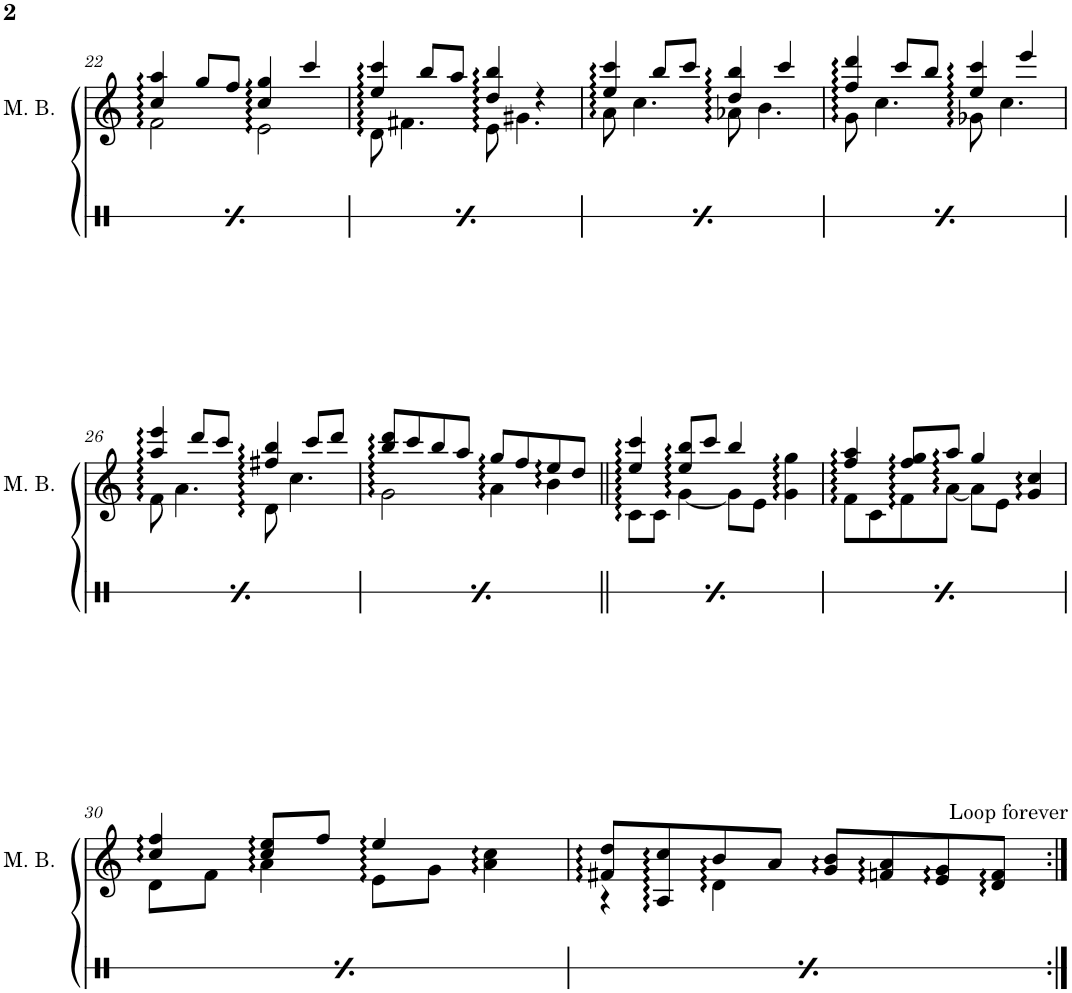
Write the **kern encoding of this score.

**kern	**kern	**kern	**kern	**kern	**kern
*part6	*part5	*part4	*part3	*part2	*part1
*staff6	*staff5	*staff4	*staff3	*staff2	*staff1
*I"Bass Drum	*I"Celesta	*I"Celesta	*I"Celesta	*I"Celesta	*I"Music Box
*I'B Dr	*I'Clst	*I'Clst	*I'Clst	*I'Clst	*I'M. B.
!!LO:PB:g=z
*clefX	*clefG2	*clefG2	*clefG2	*clefG2	*clefG2
*k[]	*k[]	*k[]	*k[]	*k[]	*k[]
*M4/4	*M4/4	*M4/4	*M4/4	*M4/4	*M4/4
*met(c)	*met(c)	*met(c)	*met(c)	*met(c)	*met(c)
=22	=22	=22	=22	=22	=22
*	*	*	*	*^	*^
6Re\	4.f	1r	32r	4r	64r	4cc/ 4aa/	2f\
.	.	.	.	.	[64cc\KKKL	.	.
.	.	.	[8..aa	.	8..cc\J_	.	.
6r	.	.	.	.	.	.	.
.	.	.	8aa\L]	4gg	8cc]	8gg/L	.
6Re\	.	.	.	.	.	.	.
.	8r	.	[8ff\J	.	8r	8ff/J	.
6r	4.e	.	4ff]	4r	64r	4cc/ 4gg/	2e\
.	.	.	.	.	[64cc\KKKL	.	.
.	.	.	.	.	8..cc_\ [8..gg\J	.	.
6Re\	.	.	.	.	.	.	.
.	.	.	4ccc	8r	8cc] 8gg]J	4ccc/	.
6r	.	.	.	.	.	.	.
.	8r	.	.	8r	8ryy	.	.
=23	=23	=23	=23	=23	=23	=23	=23
6Re\	4.d	8r	32r	4r	64r	4ee/ 4ccc/	8d\
.	.	.	.	.	[16..ee	.	.
.	.	.	[8..ccc	.	.	.	.
.	.	4.f#X	.	.	4ee]	.	4.f#X\
6r	.	.	.	.	.	.	.
.	.	.	8ccc\L]	4bb	.	8bb/L	.
6Re\	.	.	.	.	.	.	.
.	8r	.	[8aa\J	.	8r	8aa/J	.
6r	4.e	8r	4aa]	32r	64r	4dd/ 4bb/	8e\
.	.	.	.	.	[16..dd	.	.
.	.	.	.	[8..bb	.	.	.
.	.	4.g#X	.	.	4dd]	.	4.g#X\
6Re\	.	.	.	.	.	.	.
.	.	.	4r	4bb]	.	4r	.
6r	.	.	.	.	.	.	.
.	8r	.	.	.	8r	.	.
=24	=24	=24	=24	=24	=24	=24	=24
6Re\	4.a	8r	32r	4r	64r	4ee/ 4ccc/	8a\
.	.	.	.	.	[16..ee	.	.
.	.	.	[8..ccc	.	.	.	.
.	.	4.cc	.	.	4ee]	.	4.cc\
6r	.	.	.	.	.	.	.
.	.	.	8ccc\L]	4bb	.	8bb/L	.
6Re\	.	.	.	.	.	.	.
.	8r	.	[8ccc\J	.	8r	8ccc/J	.
6r	4.a-X	8r	4ccc]	32r	64r	4dd/ 4bb/	8a-X\
.	.	.	.	.	[16..dd	.	.
.	.	.	.	8..bb	.	.	.
.	.	4.b	.	.	4dd]	.	4.b\
6Re\	.	.	.	.	.	.	.
.	.	.	4ccc	4r	.	4ccc/	.
6r	.	.	.	.	.	.	.
.	8r	.	.	.	8r	.	.
=25	=25	=25	=25	=25	=25	=25	=25
6Re\	4.g	8r	32r	4r	64r	4ff/ 4ddd/	8g\
.	.	.	.	.	[16..ff	.	.
.	.	.	[8..ddd	.	.	.	.
.	.	4.cc	.	.	4ff]	.	4.cc\
6r	.	.	.	.	.	.	.
.	.	.	8ddd\L]	4ccc	.	8ccc/L	.
6Re\	.	.	.	.	.	.	.
.	8r	.	[8bb\J	.	8r	8bb/J	.
6r	4.g-X	8r	4bb]	32r	64r	4ee/ 4ccc/	8g-X\
.	.	.	.	.	[16..ee	.	.
.	.	.	.	8..ccc	.	.	.
.	.	4.cc	.	.	4ee]	.	4.cc\
6Re\	.	.	.	.	.	.	.
.	.	.	4eee	8r	.	4eee/	.
6r	.	.	.	.	.	.	.
.	8r	.	.	8r	8ryy	.	.
!!LO:LB:g=z	!!
=26	=26	=26	=26	=26	=26	=26	=26
6Re\	4.f	8r	32r	4r	64r	4aa/ 4eee/	8f\
.	.	.	.	.	[16..aa	.	.
.	.	.	[8..eee	.	.	.	.
.	.	4.a	.	.	4aa]	.	4.a\
6r	.	.	.	.	.	.	.
.	.	.	8eee\L]	4ddd	.	8ddd/L	.
6Re\	.	.	.	.	.	.	.
.	8r	.	[8ccc\J	.	8r	8ccc/J	.
6r	4.d	8r	4ccc]	32r	64r	4ff#X/ 4bb/	8d\
.	.	.	.	.	[16..ff#X	.	.
.	.	.	.	8..bb	.	.	.
.	.	4.cc	.	.	4ff#]	.	4.cc\
6Re\	.	.	.	.	.	.	.
.	.	.	4ccc	8r	.	8ccc/L	.
6r	.	.	.	.	.	.	.
.	8r	.	.	8ddd	8ryy	8ddd/J	.
=27	=27	=27	=27	=27	=27	=27	=27
6Re\	4.g	8r	32r	32r	64r	8bb/ 8ddd/L	2g\
.	.	.	.	.	[16..bb\KL	.	.
.	.	.	[8..ddd	8..ddd	.	.	.
.	.	4ccc	.	.	8bb\J_	8ccc/	.
6r	.	.	.	.	.	.	.
.	.	.	2ddd]	4bb	2bb]	8bb/	.
6Re\	.	.	.	.	.	.	.
.	8r	4aa	.	.	.	8aa/J	.
6r	4a	.	.	64r	.	8gg/L	4a\
.	.	.	.	[64gg\KKKL	.	.	.
.	.	.	.	8..gg\J]	.	.	.
.	.	4ff	.	.	.	8ff/	.
6Re\	.	.	.	.	.	.	.
.	4b	.	4r	64r	4r	8ee/	4b\
.	.	.	.	[64ee\KKKL	.	.	.
.	.	.	.	8..ee\J]	.	.	.
6r	.	.	.	.	.	.	.
.	.	8dd	.	.	.	8dd/J	.
*	*	*	*	*v	*v	*	*
=28||	=28||	=28||	=28||	=28||	=28||	=28||
6Re\	8c	4r	32r	64r	4ee/ 4ccc/	8c\L
.	.	.	.	[64ee\KKKL	.	.
.	.	.	[32ccc\KLL	8..ee\J]	.	.
.	.	.	16ccc\JJ_	.	.	.
.	[4.c	.	4ccc]	.	.	8c\J
6r	.	.	.	.	.	.
.	.	2g	.	64r	8ee/ 8bb/L	[4g\
.	.	.	.	[64ee\KKKL	.	.
.	.	.	.	8..ee]\ 8..bb\J	.	.
6Re\	.	.	.	.	.	.
.	.	.	[8ccc	.	8ccc/J	.
6r	8c]	.	8ccc]	4bb	4bb/	8g\L]
.	4.e	.	8r	.	.	8e\J
6Re\	.	.	.	.	.	.
.	.	[4g	64r	4r	4g\ 4gg\	4ryy
.	.	.	[64gg\KKKL	.	.	.
.	.	.	8..gg\J]	.	.	.
6r	.	.	.	.	.	.
=29	=29	=29	=29	=29	=29	=29
6Re\	4f	8g]	32r	64r	4ff/ 4aa/	8f\L
.	.	.	.	[64ff\KKKL	.	.
.	.	.	[32aa\KLL	8..ff\J]	.	.
.	.	.	16aa\JJ_	.	.	.
.	.	4c	4aa]	.	.	8c\
6r	.	.	.	.	.	.
.	[4f	.	.	64r	8ff/ 8gg/L	8f\
.	.	.	.	[64ff\KKKL	.	.
.	.	.	.	8..ff]\ 8..gg\J	.	.
6Re\	.	.	.	.	.	.
.	.	[8a	64r	.	8aa/J	[8a\J
.	.	.	[16..aa	.	.	.
6r	8f]	4a]	8aa]	2gg	4gg/	8a\L]
.	4e	.	8r	.	.	8e\J
6Re\	.	.	.	.	.	.
.	.	[4g	64r	.	4g/ 4cc/	4ryy
.	.	.	[64cc\KKKL	.	.	.
.	.	.	8..cc\J]	.	.	.
6r	.	.	.	.	.	.
.	8r	.	.	.	.	.
!!LO:LB:g=z	!!
=30	=30	=30	=30	=30	=30	=30
6Re\	2d	8g/L]	32r	64r	4cc/ 4ff/	8d\L
.	.	.	.	[64cc\KKKL	.	.
.	.	.	[32ff\KLL	8..cc\J]	.	.
.	.	.	16ff\JJ_	.	.	.
.	.	8f/J	4ff]	.	.	8f\J
6r	.	.	.	.	.	.
.	.	[4a	.	64r	8cc/ 8ee/L	4a\
.	.	.	.	[64cc\KKKL	.	.
.	.	.	.	8..cc]\ 8..ee\J	.	.
6Re\	.	.	.	.	.	.
.	.	.	[8ff	.	8ff/J	.
6r	2e	8a/L]	8ff]	64r	4ee/	8e\L
.	.	.	.	[32.ee	.	.
.	.	.	.	4..ee]	.	.
.	.	8g/J	8r	.	.	8g\J
6Re\	.	.	.	.	.	.
.	.	4a	64r	.	4a\ 4cc\	4ryy
.	.	.	[64cc\KKKL	.	.	.
.	.	.	8..cc\J]	.	.	.
6r	.	.	.	.	.	.
=31	=31	=31	=31	=31	=31	=31
6Re\	8r	4f#X	64r	8r	8f#X/ 8dd/L	4r
.	.	.	[64dd\KKKL	.	.	.
.	.	.	8..dd\J]	.	.	.
.	[4.A	.	.	64r	8A/ 8cc/	.
.	.	.	.	[64cc\KKKL	.	.
.	.	.	.	8..cc\J]	.	.
6r	.	.	.	.	.	.
.	.	4d	64r	.	8b/	4d\
.	.	.	[64b\KKKL	.	.	.
.	.	.	8..b\J]	.	.	.
6Re\	.	.	.	.	.	.
.	.	.	.	4a	8a/J	.
6r	8A]	4b	64r	.	8g/ 8b/L	2ryy
.	.	.	[64g/KKKL	.	.	.
.	.	.	8..g/J]	.	.	.
.	4a	.	.	64r	8fn/ 8a/	.
.	.	.	.	[64f/KKKL	.	.
.	.	.	.	8..f/J]	.	.
6Re\	.	.	.	.	.	.
!	!	!	!	!	!LO:TX:a:t=Loop forever	!
.	.	4g	64r	.	8e/ 8g/	.
.	.	.	[64e/KKKL	.	.	.
.	.	.	8..e/J]	.	.	.
6r	.	.	.	.	.	.
.	8f	.	.	64r	8d/ 8f/J	.
.	.	.	.	16..d	.	.
*	*	*	*	*	*v	*v
=:|!	=:|!	=:|!	=:|!	=:|!	=:|!
*-	*-	*-	*-	*-	*-
